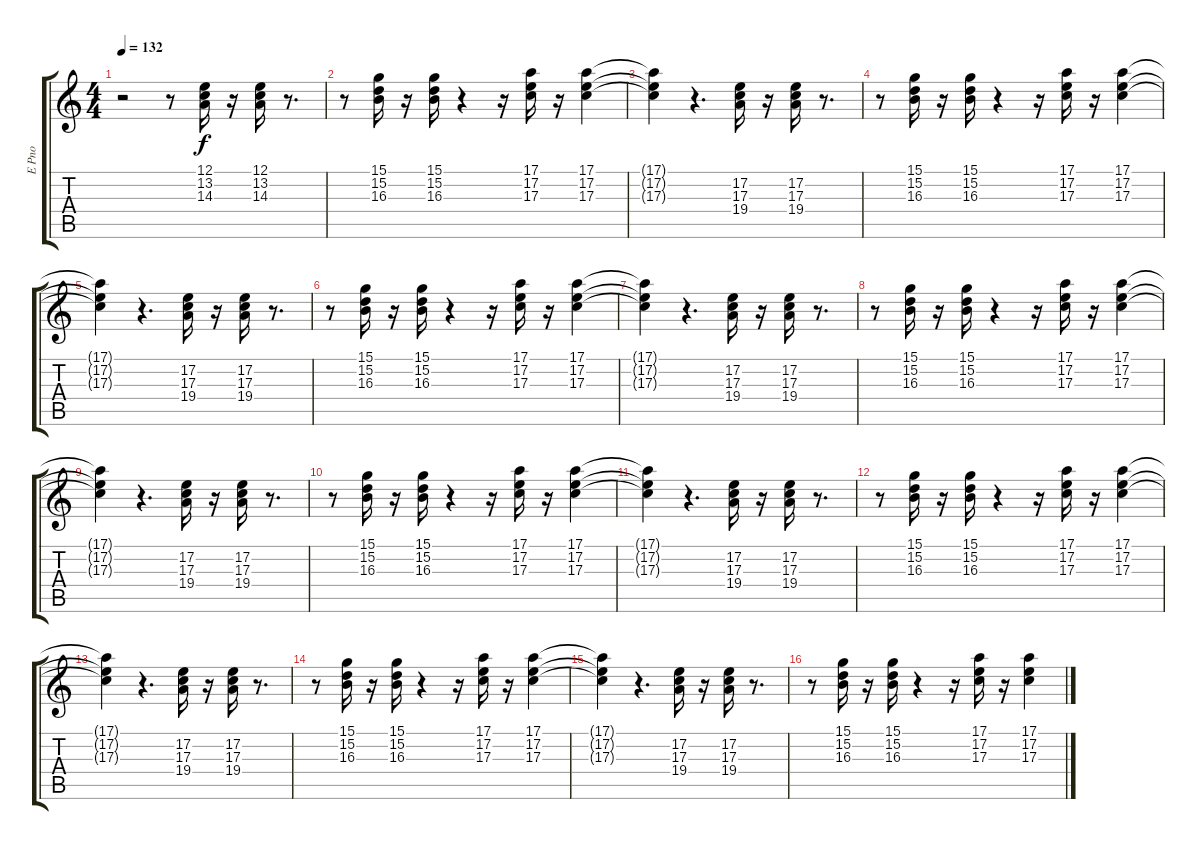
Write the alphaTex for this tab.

\track ("E Pno" "E Pno") {instrument honkytonkpiano}
\staff {score tabs}
\tuning (E4 B3 G3 D3 A2 E2) {hide}
\ts (4 4)
\tempo 132
\clef g2
\ks c
r.2{dy f} r.8 (12.1 13.2 14.3).16 r.16 (12.1 13.2 14.3).16 r.8{d} |
r.8 (15.1 15.2 16.3).16 r.16 (15.1 15.2 16.3).16 r.4 r.16 (17.1 17.2 17.3).16 r.16 (17.1 17.2 17.3).4 |
(17.1{t} 17.2{t} 17.3{t}).4 r.4{d} (17.2 17.3 19.4).16 r.16 (17.2 17.3 19.4).16 r.8{d} |
r.8 (15.1 15.2 16.3).16 r.16 (15.1 15.2 16.3).16 r.4 r.16 (17.1 17.2 17.3).16 r.16 (17.1 17.2 17.3).4 |
(17.1{t} 17.2{t} 17.3{t}).4 r.4{d} (17.2 17.3 19.4).16 r.16 (17.2 17.3 19.4).16 r.8{d} |
r.8 (15.1 15.2 16.3).16 r.16 (15.1 15.2 16.3).16 r.4 r.16 (17.1 17.2 17.3).16 r.16 (17.1 17.2 17.3).4 |
(17.1{t} 17.2{t} 17.3{t}).4 r.4{d} (17.2 17.3 19.4).16 r.16 (17.2 17.3 19.4).16 r.8{d} |
r.8 (15.1 15.2 16.3).16 r.16 (15.1 15.2 16.3).16 r.4 r.16 (17.1 17.2 17.3).16 r.16 (17.1 17.2 17.3).4 |
(17.1{t} 17.2{t} 17.3{t}).4 r.4{d} (17.2 17.3 19.4).16 r.16 (17.2 17.3 19.4).16 r.8{d} |
r.8 (15.1 15.2 16.3).16 r.16 (15.1 15.2 16.3).16 r.4 r.16 (17.1 17.2 17.3).16 r.16 (17.1 17.2 17.3).4 |
(17.1{t} 17.2{t} 17.3{t}).4 r.4{d} (17.2 17.3 19.4).16 r.16 (17.2 17.3 19.4).16 r.8{d} |
r.8 (15.1 15.2 16.3).16 r.16 (15.1 15.2 16.3).16 r.4 r.16 (17.1 17.2 17.3).16 r.16 (17.1 17.2 17.3).4 |
(17.1{t} 17.2{t} 17.3{t}).4 r.4{d} (17.2 17.3 19.4).16 r.16 (17.2 17.3 19.4).16 r.8{d} |
r.8 (15.1 15.2 16.3).16 r.16 (15.1 15.2 16.3).16 r.4 r.16 (17.1 17.2 17.3).16 r.16 (17.1 17.2 17.3).4 |
(17.1{t} 17.2{t} 17.3{t}).4 r.4{d} (17.2 17.3 19.4).16 r.16 (17.2 17.3 19.4).16 r.8{d} |
r.8 (15.1 15.2 16.3).16 r.16 (15.1 15.2 16.3).16 r.4 r.16 (17.1 17.2 17.3).16 r.16 (17.1 17.2 17.3).4
